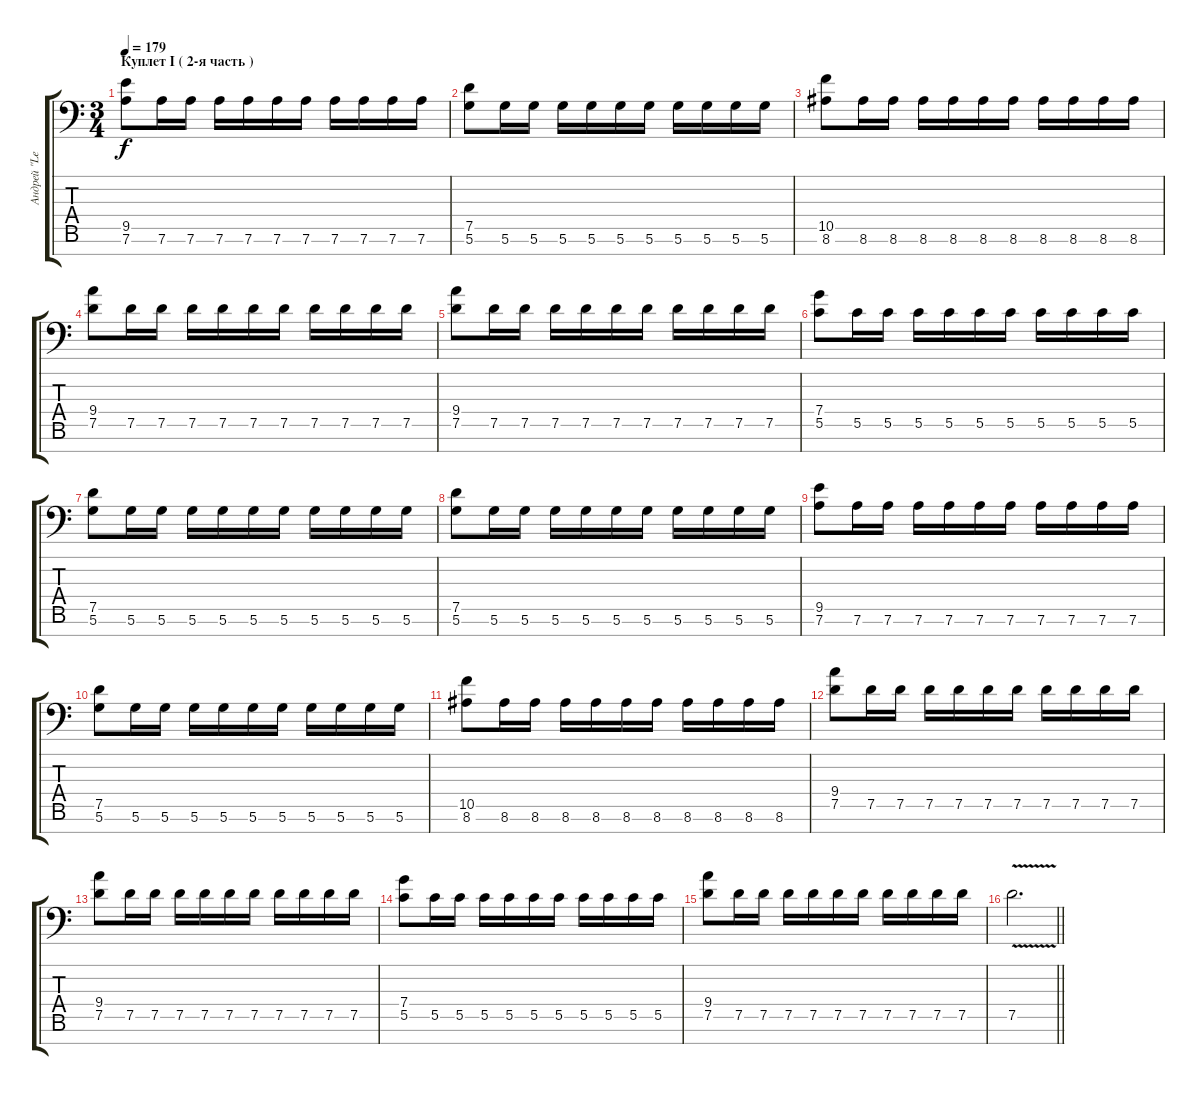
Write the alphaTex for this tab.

\track ("Андрей \"Leo\" Леонтьев" "Андрей \"Le") {instrument overdrivenguitar}
\staff {score tabs}
\tuning (D4 A3 F3 C3 G2 D2 A1) {hide}
\ts (3 4)
\section ("" "Куплет I ( 2-я часть )")
\tempo 179
\clef f4
\ks c
(9.5 7.6).8{dy f} 7.6.16 7.6.16 7.6.16 7.6.16 7.6.16 7.6.16 7.6.16 7.6.16 7.6.16 7.6.16 |
(7.5 5.6).8 5.6.16 5.6.16 5.6.16 5.6.16 5.6.16 5.6.16 5.6.16 5.6.16 5.6.16 5.6.16 |
(10.5 8.6).8 8.6.16 8.6.16 8.6.16 8.6.16 8.6.16 8.6.16 8.6.16 8.6.16 8.6.16 8.6.16 |
(9.4 7.5).8 7.5.16 7.5.16 7.5.16 7.5.16 7.5.16 7.5.16 7.5.16 7.5.16 7.5.16 7.5.16 |
(9.4 7.5).8 7.5.16 7.5.16 7.5.16 7.5.16 7.5.16 7.5.16 7.5.16 7.5.16 7.5.16 7.5.16 |
(7.4 5.5).8 5.5.16 5.5.16 5.5.16 5.5.16 5.5.16 5.5.16 5.5.16 5.5.16 5.5.16 5.5.16 |
(7.5 5.6).8 5.6.16 5.6.16 5.6.16 5.6.16 5.6.16 5.6.16 5.6.16 5.6.16 5.6.16 5.6.16 |
(7.5 5.6).8 5.6.16 5.6.16 5.6.16 5.6.16 5.6.16 5.6.16 5.6.16 5.6.16 5.6.16 5.6.16 |
(9.5 7.6).8 7.6.16 7.6.16 7.6.16 7.6.16 7.6.16 7.6.16 7.6.16 7.6.16 7.6.16 7.6.16 |
(7.5 5.6).8 5.6.16 5.6.16 5.6.16 5.6.16 5.6.16 5.6.16 5.6.16 5.6.16 5.6.16 5.6.16 |
(10.5 8.6).8 8.6.16 8.6.16 8.6.16 8.6.16 8.6.16 8.6.16 8.6.16 8.6.16 8.6.16 8.6.16 |
(9.4 7.5).8 7.5.16 7.5.16 7.5.16 7.5.16 7.5.16 7.5.16 7.5.16 7.5.16 7.5.16 7.5.16 |
(9.4 7.5).8 7.5.16 7.5.16 7.5.16 7.5.16 7.5.16 7.5.16 7.5.16 7.5.16 7.5.16 7.5.16 |
(7.4 5.5).8 5.5.16 5.5.16 5.5.16 5.5.16 5.5.16 5.5.16 5.5.16 5.5.16 5.5.16 5.5.16 |
(9.4 7.5).8 7.5.16 7.5.16 7.5.16 7.5.16 7.5.16 7.5.16 7.5.16 7.5.16 7.5.16 7.5.16 |
\barLineRight lightlight
7.5{v}.2{d instrument guitarharmonics}
